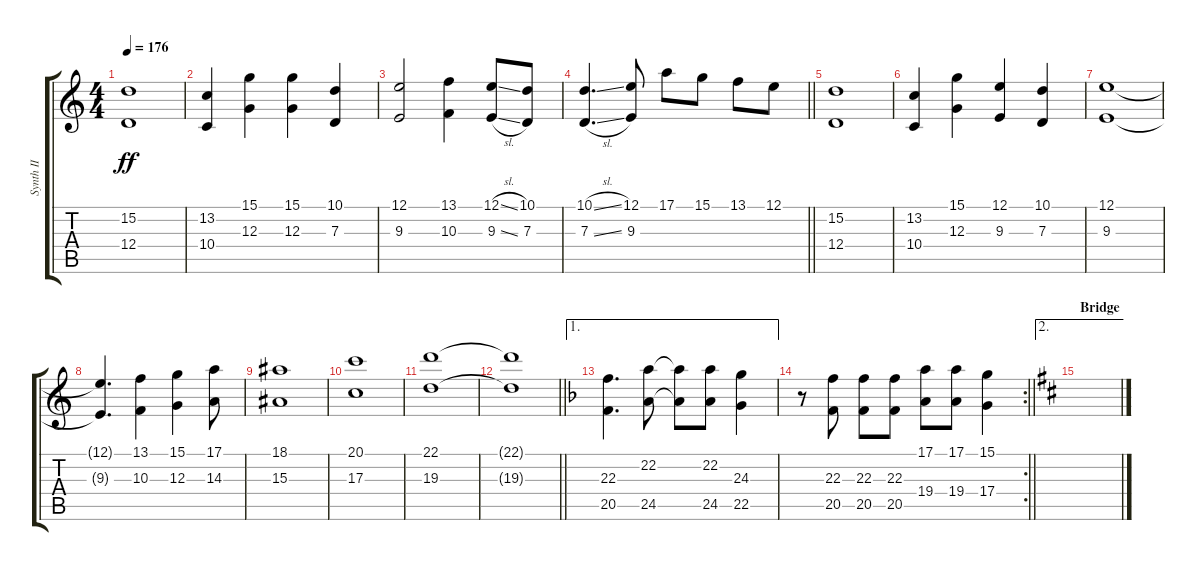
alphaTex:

\track ("Synth II" "Synth II") {instrument stringensemble1}
\staff {score tabs}
\tuning (E4 B3 G3 D3 A2 E2) {hide}
\ts (4 4)
\tempo 176
\clef g2
\ks c
(15.2 12.4).1{dy ff} |
(13.2 10.4).4 (15.1 12.3).4 (15.1 12.3).4 (10.1 7.3).4 |
(12.1 9.3).2 (13.1 10.3).4 (12.1{sl} 9.3{sl}).8 (10.1 7.3).8 |
\barLineRight lightlight
(10.1{sl} 7.3{sl}).4{d} (12.1 9.3).8 17.1.8 15.1.8 13.1.8 12.1.8 |
(15.2 12.4).1 |
(13.2 10.4).4 (15.1 12.3).4 (12.1 9.3).4 (10.1 7.3).4 |
(12.1 9.3).1 |
(12.1{t} 9.3{t}).4{d} (13.1 10.3).4 (15.1 12.3).4 (17.1 14.3).8 |
(18.1 15.3).1 |
(20.1 17.3).1 |
(22.1 19.3).1 |
\barLineRight lightlight
(22.1{t} 19.3{t}).1 |
\ae 1
\ks f
(22.3 20.5).4{d} (22.2 24.5).8 (22.2{t} 24.5{t}).8 (22.2 24.5).8 (24.3 22.5).4 |
\rc 2
\barLineRight lightlight
r.8 (22.3 20.5).8 (22.3 20.5).8 (22.3 20.5).8 (17.1 19.4).8 (17.1 19.4).8 (15.1 17.4).4 |
\ae 2
\section ("" "Bridge")
\ks d
